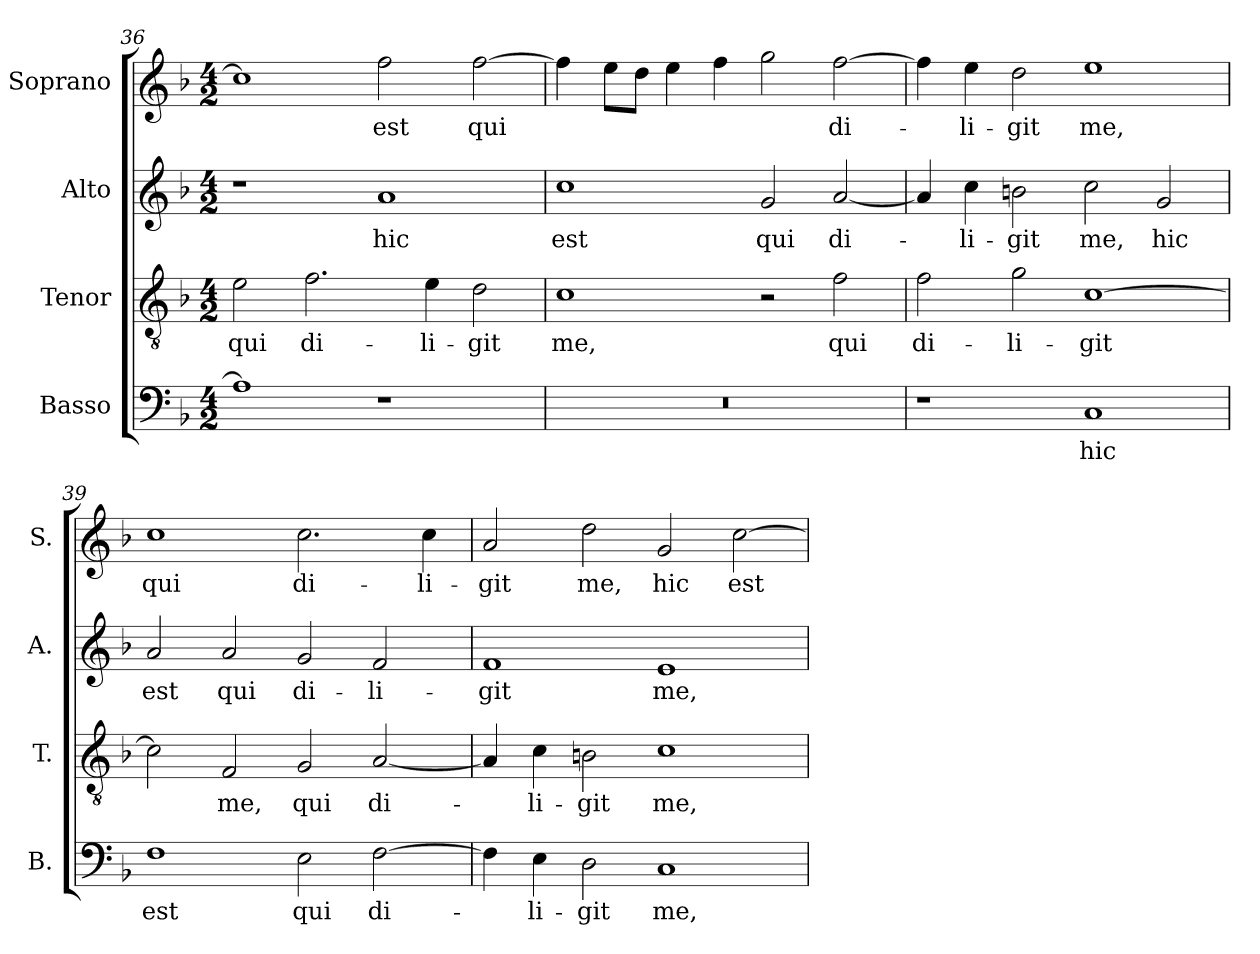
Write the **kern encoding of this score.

**kern	**text	**kern	**text	**kern	**text	**kern	**text
*part4	*part4	*part3	*part3	*part2	*part2	*part1	*part1
*staff4	*staff4	*staff3	*staff3	*staff2	*staff2	*staff1	*staff1
*I"Basso	*	*I"Tenor	*	*I"Alto	*	*I"Soprano	*
*I'B.	*	*I'T.	*	*I'A.	*	*I'S.	*
*clefF4	*	*clefGv2	*	*clefG2	*	*clefG2	*
*	*	*ITrd7c12	*	*	*	*	*
*k[b-]	*	*k[b-]	*	*k[b-]	*	*k[b-]	*
*F:	*	*F:	*	*F:	*	*F:	*
*M4/2	*	*M4/2	*	*M4/2	*	*M4/2	*
=36	=36	=36	=36	=36	=36	=36	=36
!	!	!	!LO:LY:b:color=#000000	!	!	!	!
1Ai]	.	2Ei\	qui	1r	.	1cci]	.
!	!	!	!LO:LY:b:color=#000000	!	!	!	!
.	.	2.Fi\	di-	.	.	.	.
!	!	!	!	!	!LO:LY:b:color=#000000	!	!
!	!	!	!	!	!	!	!LO:LY:b:color=#000000
1r	.	.	.	1ai	hic	2ffi\	est
!	!	!	!LO:LY:b:color=#000000	!	!	!	!
.	.	4Ei\	-li-	.	.	.	.
!	!	!	!LO:LY:b:color=#000000	!	!	!	!
!	!	!	!	!	!	!	!LO:LY:b:color=#000000
.	.	2Di\	-git	.	.	[2ffi\	qui
=37	=37	=37	=37	=37	=37	=37	=37
!LO:N:vis=1	!	!	!	!	!	!	!
!	!	!	!LO:LY:b:color=#000000	!	!	!	!
!	!	!	!	!	!LO:LY:b:color=#000000	!	!
0r	.	1Ci	me,	1cci	est	4ffi\]	.
.	.	.	.	.	.	8eei\L	.
.	.	.	.	.	.	8ddi\J	.
.	.	.	.	.	.	4eei\	.
.	.	.	.	.	.	4ffi\	.
!	!	!	!	!	!LO:LY:b:color=#000000	!	!
.	.	2r	.	2gi/	qui	2ggi\	.
!	!	!	!LO:LY:b:color=#000000	!	!	!	!
!	!	!	!	!	!LO:LY:b:color=#000000	!	!
!	!	!	!	!	!	!	!LO:LY:b:color=#000000
.	.	2Fi\	qui	[2ai/	di-	[2ffi\	di-
!!LO:LB:g=z
=38	=38	=38	=38	=38	=38	=38	=38
!	!	!	!LO:LY:b:color=#000000	!	!	!	!
1r	.	2Fi\	di-	4ai/]	.	4ffi\]	.
!	!	!	!	!	!LO:LY:b:color=#000000	!	!
!	!	!	!	!	!	!	!LO:LY:b:color=#000000
.	.	.	.	4cci\	-li-	4eei\	-li-
!	!	!	!LO:LY:b:color=#000000	!	!	!	!
!	!	!	!	!	!LO:LY:b:color=#000000	!	!
!	!	!	!	!	!	!	!LO:LY:b:color=#000000
.	.	2Gi\	-li-	2bni\	-git	2ddi\	-git
!	!LO:LY:b:color=#000000	!	!	!	!	!	!
!	!	!	!LO:LY:b:color=#000000	!	!	!	!
!	!	!	!	!	!LO:LY:b:color=#000000	!	!
!	!	!	!	!	!	!	!LO:LY:b:color=#000000
1Ci	hic	[1Ci	-git	2cci\	me,	1eei	me,
!	!	!	!	!	!LO:LY:b:color=#000000	!	!
.	.	.	.	2gi/	hic	.	.
=39	=39	=39	=39	=39	=39	=39	=39
!	!LO:LY:b:color=#000000	!	!	!	!	!	!
!	!	!	!	!	!LO:LY:b:color=#000000	!	!
!	!	!	!	!	!	!	!LO:LY:b:color=#000000
1Fi	est	2Ci\]	.	2ai/	est	1cci	qui
!	!	!	!LO:LY:b:color=#000000	!	!	!	!
!	!	!	!	!	!LO:LY:b:color=#000000	!	!
.	.	2FFi/	me,	2ai/	qui	.	.
!	!LO:LY:b:color=#000000	!	!	!	!	!	!
!	!	!	!LO:LY:b:color=#000000	!	!	!	!
!	!	!	!	!	!LO:LY:b:color=#000000	!	!
!	!	!	!	!	!	!	!LO:LY:b:color=#000000
2Ei\	qui	2GGi/	qui	2gi/	di-	2.cci\	di-
!	!LO:LY:b:color=#000000	!	!	!	!	!	!
!	!	!	!LO:LY:b:color=#000000	!	!	!	!
!	!	!	!	!	!LO:LY:b:color=#000000	!	!
[2Fi\	di-	[2AAi/	di-	2fi/	-li-	.	.
!	!	!	!	!	!	!	!LO:LY:b:color=#000000
.	.	.	.	.	.	4cci\	-li-
=40	=40	=40	=40	=40	=40	=40	=40
!	!	!	!	!	!LO:LY:b:color=#000000	!	!
!	!	!	!	!	!	!	!LO:LY:b:color=#000000
4Fi\]	.	4AAi/]	.	1fi	-git	2ai/	-git
!	!LO:LY:b:color=#000000	!	!	!	!	!	!
!	!	!	!LO:LY:b:color=#000000	!	!	!	!
4Ei\	-li-	4Ci\	-li-	.	.	.	.
!	!LO:LY:b:color=#000000	!	!	!	!	!	!
!	!	!	!LO:LY:b:color=#000000	!	!	!	!
!	!	!	!	!	!	!	!LO:LY:b:color=#000000
2Di\	-git	2BBni\	-git	.	.	2ddi\	me,
!	!LO:LY:b:color=#000000	!	!	!	!	!	!
!	!	!	!LO:LY:b:color=#000000	!	!	!	!
!	!	!	!	!	!LO:LY:b:color=#000000	!	!
!	!	!	!	!	!	!	!LO:LY:b:color=#000000
1Ci	me,	1Ci	me,	1ei	me,	2gi/	hic
!	!	!	!	!	!	!	!LO:LY:b:color=#000000
.	.	.	.	.	.	[2cci\	est
=	=	=	=	=	=	=	=
*-	*-	*-	*-	*-	*-	*-	*-
